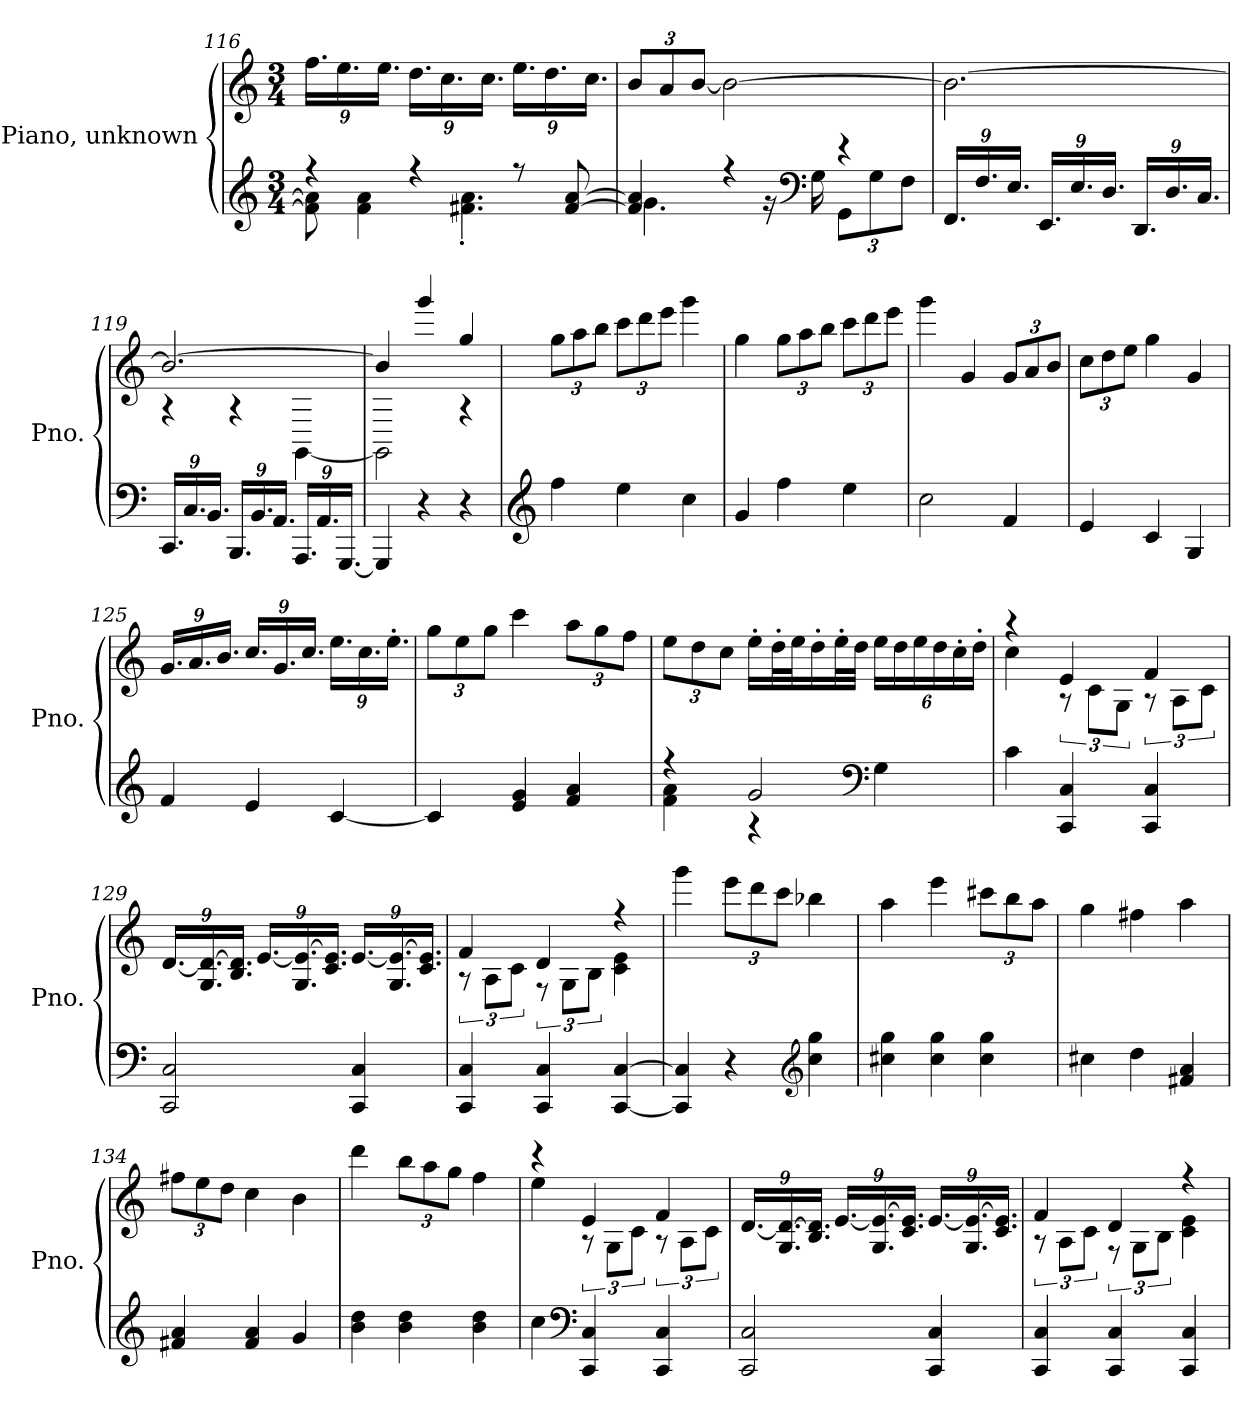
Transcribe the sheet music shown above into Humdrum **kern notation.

**kern	**kern
*part1	*part1
*staff2	*staff1
*I"Piano, unknown	*
*I'Pno.	*
!!LO:LB:g=z
*clefG2	*clefG2
*k[]	*k[]
*M3/4	*M3/4
=116	=116
*^	*
*	*	*Xbrackettup
4r	8f\] 8a\]	18.ff\LL
.	.	18.ee\
.	4f\ 4a\	.
.	.	18.ee\JJ
4r	.	18.dd\LL
.	.	18.cc\
.	4.f#X\' 4.a\'	.
.	.	18.cc\JJ
8r	.	18.ee\LL
.	.	18.dd\
[8f#/ [8a/	.	.
.	.	18.cc\JJ
=117	=117	=117
4f#/] 4a/]	4.g\	12b/L
.	.	12a/
.	.	[12b/J
4r	.	2b\_
.	16r	.
*clefF4	*	*
.	16G\	.
*	*Xbrackettup	*
4r	12GG\L	.
.	12G\	.
.	12F\J	.
*v	*v	*
=118	=118
18.FF/LL	2.b\_
18.F/	.
18.E/JJ	.
18.EE/LL	.
18.E/	.
18.D/JJ	.
18.DD/LL	.
18.D/	.
18.C/JJ	.
!!LO:LB:g=z
=119	=119
*	*^
18.CC/LL	2.b/_	4r
18.C/	.	.
18.BB/JJ	.	.
18.BBB/LL	.	4r
18.BB/	.	.
18.AA/JJ	.	.
18.AAA/LL	.	[4GG\
18.AA/	.	.
[18.GGG/JJ	.	.
=120	=120	=120
4GGG/]	4b/]	2GG\]
4r	4ggg/	.
4r	4gg/	4r
*	*v	*v
=121	=121
*clefG2	*
4ff\	12gg\L
.	12aa\
.	12bb\J
4ee\	12ccc\L
.	12ddd\
.	12eee\J
4cc\	4ggg\
=122	=122
4g/	4gg\
4ff\	12gg\L
.	12aa\
.	12bb\J
4ee\	12ccc\L
.	12ddd\
.	12eee\J
=123	=123
2cc\	4ggg\
.	4g/
4f/	12g/L
.	12a/
.	12b/J
!!LO:LB:g=z
=124	=124
4e/	12cc\L
.	12dd\
.	12ee\J
4c/	4gg\
4G/	4g/
=125	=125
4f/	18.g/LL
.	18.a/
.	18.b/JJ
4e/	18.cc/LL
.	18.g/
.	18.cc/JJ
[4c/	18.ee\LL
.	18.cc\
.	18.ee'\JJ
=126	=126
4c/]	12gg\L
.	12ee\
.	12gg\J
4e/ 4g/	4ccc\
4f/ 4a/	12aa\L
.	12gg\
.	12ff\J
=127	=127
*^	*
4r	4f\ 4a\	12ee\L
.	.	12dd\
.	.	12cc\J
2g/	4r	16ee'\LL
.	.	32dd'\L
.	.	32ee\J
.	.	16dd'\
.	.	32ee'\L
.	.	32dd\JJJ
*clefF4	*	*
.	4G\	24ee\LL
.	.	24dd\
.	.	24ee\
.	.	24dd\
.	.	24cc'\
.	.	24dd'\JJ
*v	*v	*
!!LO:LB:g=z
=128	=128
*	*^
4c\	4r	4cc\
*	*	*brackettup
4CC/ 4C/	4e/	12r
.	.	12c\L
.	.	12G\J
4CC/ 4C/	4f/	12r
.	.	12A\L
.	.	12c\J
*	*v	*v
=129	=129
*	*Xbrackettup
2CC/ 2C/	[18.d/LL
.	18.G/ 18.d/_
.	18.B/ 18.d/]JJ
.	[18.e/LL
.	18.G/ 18.e/_
.	18.c/ 18.e/]JJ
4CC/ 4C/	[18.e/LL
.	18.G/ 18.e/_
.	18.c/ 18.e/]JJ
=130	=130
*	*^
*	*	*brackettup
4CC/ 4C/	4f/	12r
.	.	12A\L
.	.	12c\J
4CC/ 4C/	4d/	12r
.	.	12G\L
.	.	12B\J
[4CC/ [4C/	4r	4c\ 4e\
*	*v	*v
=131	=131
4CC/] 4C/]	4ggg\
*	*Xbrackettup
4r	12eee\L
.	12ddd\
.	12ccc\J
*clefG2	*
4cc\ 4gg\	4bb-X\
!!LO:PB:g=z
=132	=132
4cc#X\ 4gg\	4aa\
4cc#\ 4gg\	4eee\
4cc#\ 4gg\	12ccc#X\L
.	12bb\
.	12aa\J
=133	=133
4cc#X\	4gg\
4dd\	4ff#X\
4f#X/ 4a/	4aa\
=134	=134
4f#X/ 4a/	12ff#X\L
.	12ee\
.	12dd\J
4f#/ 4a/	4cc\
4g/	4b\
=135	=135
4b\ 4dd\	4ddd\
4b\ 4dd\	12bb\L
.	12aa\
.	12gg\J
4b\ 4dd\	4ff\
=136	=136
*	*^
4cc\	4r	4ee\
*clefF4	*	*
*	*	*brackettup
4CC/ 4C/	4e/	12r
.	.	12G\L
.	.	12c\J
4CC/ 4C/	4f/	12r
.	.	12A\L
.	.	12c\J
*	*v	*v
!!LO:LB:g=z
=137	=137
*	*Xbrackettup
2CC/ 2C/	[18.d/LL
.	18.G/ 18.d/_
.	18.B/ 18.d/]JJ
.	[18.e/LL
.	18.G/ 18.e/_
.	18.c/ 18.e/]JJ
4CC/ 4C/	[18.e/LL
.	18.G/ 18.e/_
.	18.c/ 18.e/]JJ
=138	=138
*	*^
*	*	*brackettup
4CC/ 4C/	4f/	12r
.	.	12A\L
.	.	12c\J
4CC/ 4C/	4d/	12r
.	.	12G\L
.	.	12B\J
4CC/ 4C/	4r	4c\ 4e\
*	*v	*v
=	=
*-	*-
